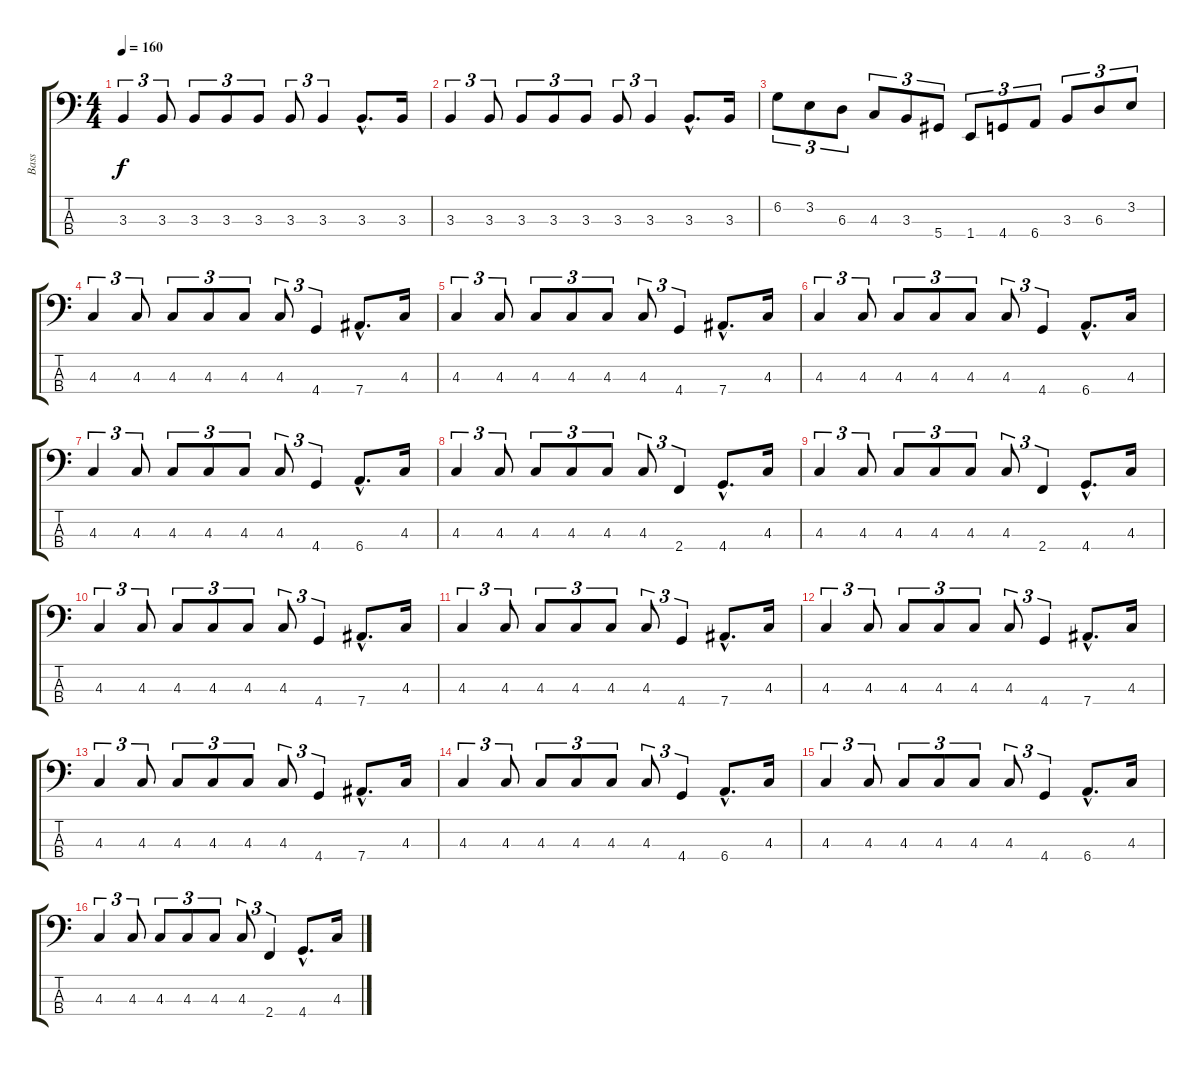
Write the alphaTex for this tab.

\track ("Bass" "Bass") {instrument electricbasspick}
\staff {score tabs}
\tuning (Gb2 Db2 Ab1 Eb1) {hide}
\ts (4 4)
\tempo 160
\clef f4
\ks c
3.3.4{tu (3 2) dy f} 3.3.8{tu (3 2)} 3.3.8{tu (3 2)} 3.3.8{tu (3 2)} 3.3.8{tu (3 2)} 3.3.8{tu (3 2)} 3.3.4{tu (3 2)} 3.3{hac}.8{d} 3.3.16 |
3.3.4{tu (3 2)} 3.3.8{tu (3 2)} 3.3.8{tu (3 2)} 3.3.8{tu (3 2)} 3.3.8{tu (3 2)} 3.3.8{tu (3 2)} 3.3.4{tu (3 2)} 3.3{hac}.8{d} 3.3.16 |
6.2.8{tu (3 2)} 3.2.8{tu (3 2)} 6.3.8{tu (3 2)} 4.3.8{tu (3 2)} 3.3.8{tu (3 2)} 5.4.8{tu (3 2)} 1.4.8{tu (3 2)} 4.4.8{tu (3 2)} 6.4.8{tu (3 2)} 3.3.8{tu (3 2)} 6.3.8{tu (3 2)} 3.2.8{tu (3 2)} |
\section ("" "")
4.3.4{tu (3 2)} 4.3.8{tu (3 2)} 4.3.8{tu (3 2)} 4.3.8{tu (3 2)} 4.3.8{tu (3 2)} 4.3.8{tu (3 2)} 4.4.4{tu (3 2)} 7.4{hac}.8{d} 4.3.16 |
4.3.4{tu (3 2)} 4.3.8{tu (3 2)} 4.3.8{tu (3 2)} 4.3.8{tu (3 2)} 4.3.8{tu (3 2)} 4.3.8{tu (3 2)} 4.4.4{tu (3 2)} 7.4{hac}.8{d} 4.3.16 |
4.3.4{tu (3 2)} 4.3.8{tu (3 2)} 4.3.8{tu (3 2)} 4.3.8{tu (3 2)} 4.3.8{tu (3 2)} 4.3.8{tu (3 2)} 4.4.4{tu (3 2)} 6.4{hac}.8{d} 4.3.16 |
4.3.4{tu (3 2)} 4.3.8{tu (3 2)} 4.3.8{tu (3 2)} 4.3.8{tu (3 2)} 4.3.8{tu (3 2)} 4.3.8{tu (3 2)} 4.4.4{tu (3 2)} 6.4{hac}.8{d} 4.3.16 |
4.3.4{tu (3 2)} 4.3.8{tu (3 2)} 4.3.8{tu (3 2)} 4.3.8{tu (3 2)} 4.3.8{tu (3 2)} 4.3.8{tu (3 2)} 2.4.4{tu (3 2)} 4.4{hac}.8{d} 4.3.16 |
4.3.4{tu (3 2)} 4.3.8{tu (3 2)} 4.3.8{tu (3 2)} 4.3.8{tu (3 2)} 4.3.8{tu (3 2)} 4.3.8{tu (3 2)} 2.4.4{tu (3 2)} 4.4{hac}.8{d} 4.3.16 |
4.3.4{tu (3 2)} 4.3.8{tu (3 2)} 4.3.8{tu (3 2)} 4.3.8{tu (3 2)} 4.3.8{tu (3 2)} 4.3.8{tu (3 2)} 4.4.4{tu (3 2)} 7.4{hac}.8{d} 4.3.16 |
4.3.4{tu (3 2)} 4.3.8{tu (3 2)} 4.3.8{tu (3 2)} 4.3.8{tu (3 2)} 4.3.8{tu (3 2)} 4.3.8{tu (3 2)} 4.4.4{tu (3 2)} 7.4{hac}.8{d} 4.3.16 |
4.3.4{tu (3 2)} 4.3.8{tu (3 2)} 4.3.8{tu (3 2)} 4.3.8{tu (3 2)} 4.3.8{tu (3 2)} 4.3.8{tu (3 2)} 4.4.4{tu (3 2)} 7.4{hac}.8{d} 4.3.16 |
4.3.4{tu (3 2)} 4.3.8{tu (3 2)} 4.3.8{tu (3 2)} 4.3.8{tu (3 2)} 4.3.8{tu (3 2)} 4.3.8{tu (3 2)} 4.4.4{tu (3 2)} 7.4{hac}.8{d} 4.3.16 |
4.3.4{tu (3 2)} 4.3.8{tu (3 2)} 4.3.8{tu (3 2)} 4.3.8{tu (3 2)} 4.3.8{tu (3 2)} 4.3.8{tu (3 2)} 4.4.4{tu (3 2)} 6.4{hac}.8{d} 4.3.16 |
4.3.4{tu (3 2)} 4.3.8{tu (3 2)} 4.3.8{tu (3 2)} 4.3.8{tu (3 2)} 4.3.8{tu (3 2)} 4.3.8{tu (3 2)} 4.4.4{tu (3 2)} 6.4{hac}.8{d} 4.3.16 |
4.3.4{tu (3 2)} 4.3.8{tu (3 2)} 4.3.8{tu (3 2)} 4.3.8{tu (3 2)} 4.3.8{tu (3 2)} 4.3.8{tu (3 2)} 2.4.4{tu (3 2)} 4.4{hac}.8{d} 4.3.16
